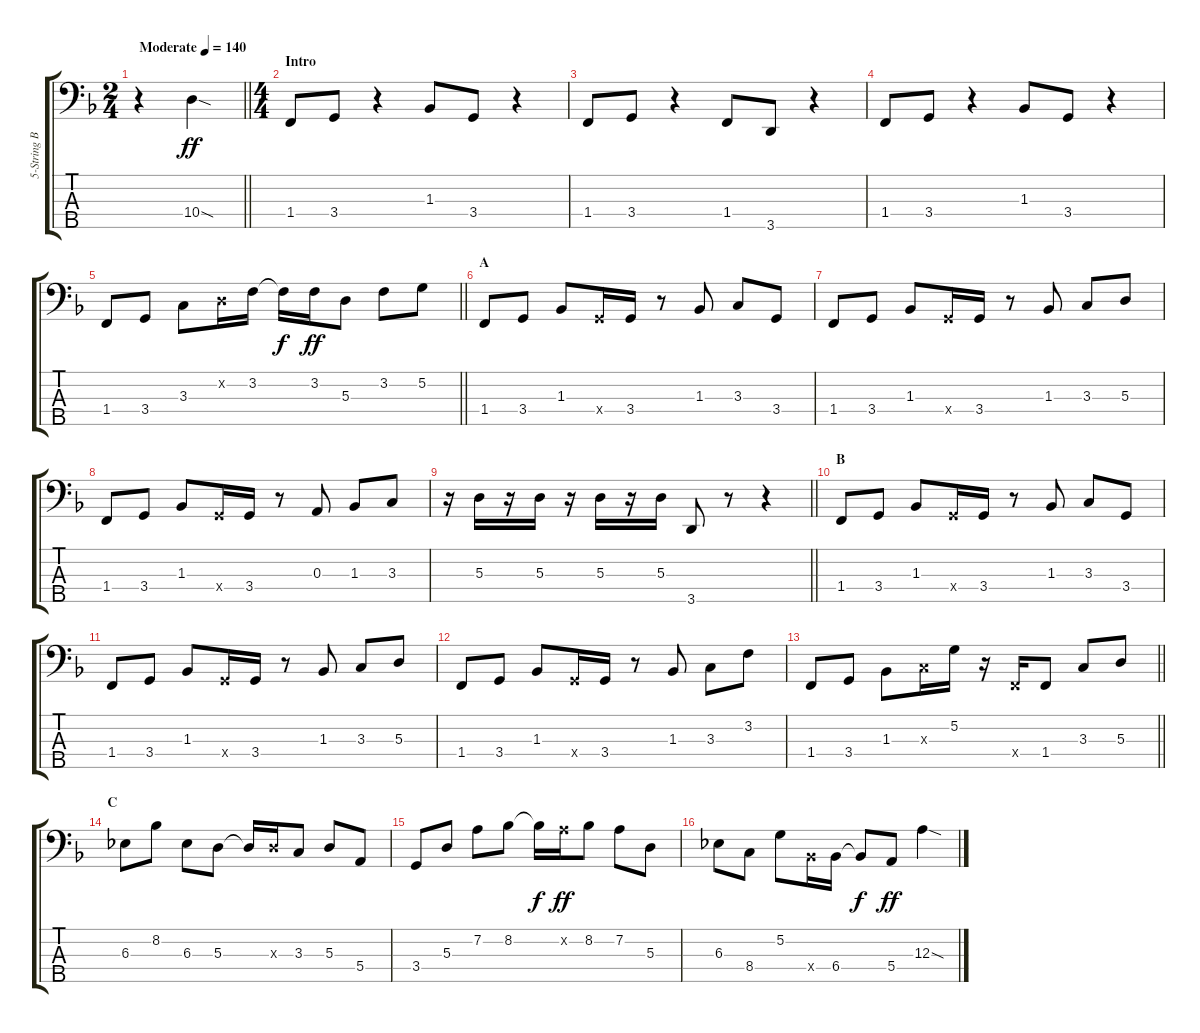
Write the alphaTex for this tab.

\track ("5-String Bass" "5-String B") {instrument electricbassfinger}
\staff {score tabs}
\tuning (G2 D2 A1 E1 B0) {hide}
\ts (2 4)
\tempo (140 "Moderate")
\clef f4
\barLineRight lightlight
\ks f
r.4{dy ff instrument electricbassfinger} 10.4{sod}.4 |
\ts (4 4)
\section ("" "Intro")
1.4.8 3.4.8 r.4 1.3.8 3.4.8 r.4 |
1.4.8 3.4.8 r.4 1.4.8 3.5.8 r.4 |
1.4.8 3.4.8 r.4 1.3.8 3.4.8 r.4 |
\barLineRight lightlight
1.4.8 3.4.8 3.3.8 0.2{x}.16 3.2.16 3.2{t}.16{dy f} 3.2.16{dy ff} 5.3.8 3.2.8 5.2.8 |
\section ("" "A")
1.4.8 3.4.8 1.3.8 3.4{x}.16 3.4.16 r.8 1.3.8 3.3.8 3.4.8 |
1.4.8 3.4.8 1.3.8 3.4{x}.16 3.4.16 r.8 1.3.8 3.3.8 5.3.8 |
1.4.8 3.4.8 1.3.8 3.4{x}.16 3.4.16 r.8 0.3.8 1.3.8 3.3.8 |
\barLineRight lightlight
r.16 5.3.16 r.16 5.3.16 r.16 5.3.16 r.16 5.3.16 3.5.8 r.8 r.4 |
\section ("" "B")
1.4.8 3.4.8 1.3.8 3.4{x}.16 3.4.16 r.8 1.3.8 3.3.8 3.4.8 |
1.4.8 3.4.8 1.3.8 3.4{x}.16 3.4.16 r.8 1.3.8 3.3.8 5.3.8 |
1.4.8 3.4.8 1.3.8 3.4{x}.16 3.4.16 r.8 1.3.8 3.3.8 3.2.8 |
\barLineRight lightlight
1.4.8 3.4.8 1.3.8 3.3{x}.16 5.2.16 r.16 1.4{x}.16 1.4.8 3.3.8 5.3.8 |
\section ("" "C")
6.3.8 8.2.8 6.3.8 5.3.8 5.3{t}.16 5.3{x}.16 3.3.8 5.3.8 5.4.8 |
3.4.8 5.3.8 7.2.8 8.2.8 8.2{t}.16{dy f} 7.2{x}.16{dy ff} 8.2.8 7.2.8 5.3.8 |
6.3.8 8.4.8 5.2.8 6.4{x}.16 6.4.16 6.4{t}.8{dy f} 5.4.8{dy ff} 12.3{sod}.4
